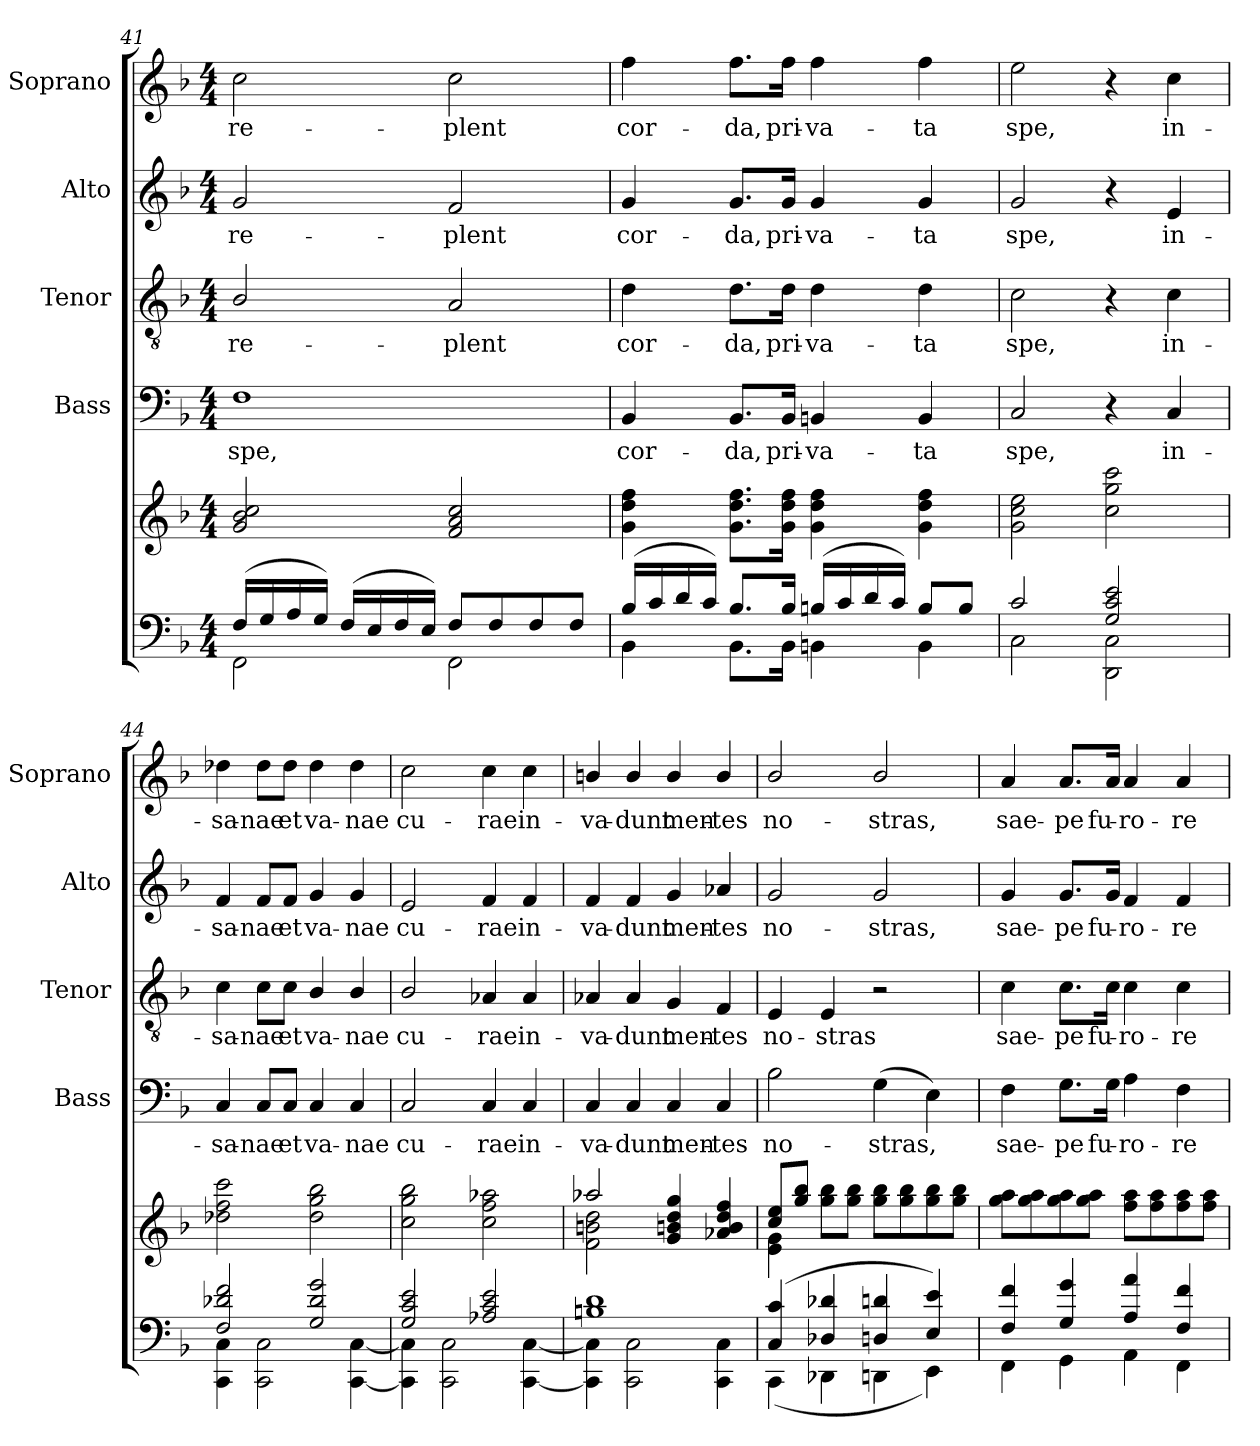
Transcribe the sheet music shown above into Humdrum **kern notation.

**kern	**kern	**kern	**text	**kern	**text	**kern	**text	**kern	**text
*part6	*part5	*part4	*part4	*part3	*part3	*part2	*part2	*part1	*part1
*staff6	*staff5	*staff4	*staff4	*staff3	*staff3	*staff2	*staff2	*staff1	*staff1
*	*	*I"Bass	*	*I"Tenor	*	*I"Alto	*	*I"Soprano	*
*	*	*I'Bass	*	*I'Tenor	*	*I'Alto	*	*I'Soprano	*
*clefF4	*clefG2	*clefF4	*	*clefGv2	*	*clefG2	*	*clefG2	*
*k[b-]	*k[b-]	*k[b-]	*	*k[b-]	*	*k[b-]	*	*k[b-]	*
*F:	*F:	*F:	*	*F:	*	*F:	*	*F:	*
*M4/4	*M4/4	*M4/4	*	*M4/4	*	*M4/4	*	*M4/4	*
=41	=41	=41	=41	=41	=41	=41	=41	=41	=41
*^	*	*	*	*	*	*	*	*	*
!	!	!	!	!LO:LY:b	!	!LO:LY:b	!	!LO:LY:b	!	!LO:LY:b
(>16F/LL	2FF\	2g/ 2b-/ 2cc/	1F	spe,	2B-/	re-	2g/	re-	2cc\	re-
16G/	.	.	.	.	.	.	.	.	.	.
16A/	.	.	.	.	.	.	.	.	.	.
16G/JJ)	.	.	.	.	.	.	.	.	.	.
(>16F/LL	.	.	.	.	.	.	.	.	.	.
16E/	.	.	.	.	.	.	.	.	.	.
16F/	.	.	.	.	.	.	.	.	.	.
16E/JJ)	.	.	.	.	.	.	.	.	.	.
!	!	!	!	!	!	!LO:LY:b	!	!LO:LY:b	!	!LO:LY:b
8F/L	2FF\	2f/ 2a/ 2cc/	.	.	2A/	-plent	2f/	-plent	2cc\	-plent
8F/	.	.	.	.	.	.	.	.	.	.
8F/	.	.	.	.	.	.	.	.	.	.
8F/J	.	.	.	.	.	.	.	.	.	.
=42	=42	=42	=42	=42	=42	=42	=42	=42	=42	=42
!	!	!	!	!LO:LY:b	!	!LO:LY:b	!	!LO:LY:b	!	!LO:LY:b
(>16B-/LL	4BB-\	4g\ 4dd\ 4ff\	4BB-/	cor-	4d\	cor-	4g/	cor-	4ff\	cor-
16c/	.	.	.	.	.	.	.	.	.	.
16d/	.	.	.	.	.	.	.	.	.	.
16c/JJ)	.	.	.	.	.	.	.	.	.	.
!	!	!	!	!LO:LY:b	!	!LO:LY:b	!	!LO:LY:b	!	!LO:LY:b
8.B-/L	8.BB-\L	8.g\ 8.dd\ 8.ff\L	8.BB-/L	-da,	8.d\L	-da,	8.g/L	-da,	8.ff\L	-da,
!	!	!	!	!LO:LY:b	!	!LO:LY:b	!	!LO:LY:b	!	!LO:LY:b
16B-/Jk	16BB-\Jk	16g\ 16dd\ 16ff\Jk	16BB-/Jk	pri-	16d\Jk	pri-	16g/Jk	pri-	16ff\Jk	pri-
!	!	!	!	!LO:LY:b	!	!LO:LY:b	!	!LO:LY:b	!	!LO:LY:b
(>16Bn/LL	4BBn\	4g\ 4dd\ 4ff\	4BBn/	-va-	4d\	-va-	4g/	-va-	4ff\	-va-
16c/	.	.	.	.	.	.	.	.	.	.
16d/	.	.	.	.	.	.	.	.	.	.
16c/JJ)	.	.	.	.	.	.	.	.	.	.
!	!	!	!	!LO:LY:b	!	!LO:LY:b	!	!LO:LY:b	!	!LO:LY:b
8B/L	4BB\	4g\ 4dd\ 4ff\	4BB/	-ta	4d\	-ta	4g/	-ta	4ff\	-ta
8B/J	.	.	.	.	.	.	.	.	.	.
=43	=43	=43	=43	=43	=43	=43	=43	=43	=43	=43
!	!	!	!	!LO:LY:b	!	!LO:LY:b	!	!LO:LY:b	!	!LO:LY:b
2c/	2C\	2g\ 2cc\ 2ee\	2C/	spe,	2c\	spe,	2g/	spe,	2ee\	spe,
2G/ 2c/ 2e/	2DD\ 2C\	2cc\ 2gg\ 2ccc\	4r	.	4r	.	4r	.	4r	.
!	!	!	!	!LO:LY:b	!	!LO:LY:b	!	!LO:LY:b	!	!LO:LY:b
.	.	.	4C/	in-	4c\	in-	4e/	in-	4cc\	in-
=44	=44	=44	=44	=44	=44	=44	=44	=44	=44	=44
!	!	!	!	!LO:LY:b	!	!LO:LY:b	!	!LO:LY:b	!	!LO:LY:b
2F/ 2d-X/ 2f/	4CC\ 4C\	2dd-X\ 2ff\ 2ccc\	4C/	-sa-	4c\	-sa-	4f/	-sa-	4dd-X\	-sa-
!	!	!	!	!LO:LY:b	!	!LO:LY:b	!	!LO:LY:b	!	!LO:LY:b
.	2CC\ 2C\	.	8C/L	-nae	8c\L	-nae	8f/L	-nae	8dd-\L	-nae
!	!	!	!	!LO:LY:b	!	!LO:LY:b	!	!LO:LY:b	!	!LO:LY:b
.	.	.	8C/J	et	8c\J	et	8f/J	et	8dd-\J	et
!	!	!	!	!LO:LY:b	!	!LO:LY:b	!	!LO:LY:b	!	!LO:LY:b
2G/ 2d-/ 2g/	.	2dd-\ 2gg\ 2bb-\	4C/	va-	4B-/	va-	4g/	va-	4dd-\	va-
!	!	!	!	!LO:LY:b	!	!LO:LY:b	!	!LO:LY:b	!	!LO:LY:b
.	[<4CC\ [<4C\	.	4C/	-nae	4B-/	-nae	4g/	-nae	4dd-\	-nae
=45	=45	=45	=45	=45	=45	=45	=45	=45	=45	=45
!	!	!	!	!LO:LY:b	!	!LO:LY:b	!	!LO:LY:b	!	!LO:LY:b
2G/ 2c/ 2e/	4CC\] 4C\]	2cc\ 2gg\ 2bb-\	2C/	cu-	2B-/	cu-	2e/	cu-	2cc\	cu-
.	2CC\ 2C\	.	.	.	.	.	.	.	.	.
!	!	!	!	!LO:LY:b	!	!LO:LY:b	!	!LO:LY:b	!	!LO:LY:b
2A-X/ 2c/ 2e/	.	2cc\ 2ff\ 2aa-X\	4C/	-rae	4A-X/	-rae	4f/	-rae	4cc\	-rae
!	!	!	!	!LO:LY:b	!	!LO:LY:b	!	!LO:LY:b	!	!LO:LY:b
.	[<4CC\ [<4C\	.	4C/	in-	4A-/	in-	4f/	in-	4cc\	in-
!!LO:LB:g=z
=46	=46	=46	=46	=46	=46	=46	=46	=46	=46	=46
*	*	*^	*	*	*	*	*	*	*	*
!	!	!	!	!	!LO:LY:b	!	!LO:LY:b	!	!LO:LY:b	!	!LO:LY:b
1Bn 1d	4CC\] 4C\]	2aa-X/	2f\ 2bn\ 2dd\	4C/	-va-	4A-X/	-va-	4f/	-va-	4bn/	-va-
!	!	!	!	!	!LO:LY:b	!	!LO:LY:b	!	!LO:LY:b	!	!LO:LY:b
.	2CC\ 2C\	.	.	4C/	-dunt	4A-/	-dunt	4f/	-dunt	4b/	-dunt
!	!	!	!	!	!LO:LY:b	!	!LO:LY:b	!	!LO:LY:b	!	!LO:LY:b
.	.	4g/ 4bn/ 4dd/ 4gg/	2ryy	4C/	men-	4G/	men-	4g/	men-	4b/	men-
!	!	!	!	!	!LO:LY:b	!	!LO:LY:b	!	!LO:LY:b	!	!LO:LY:b
.	4CC\ 4C\	4a-X/ 4b/ 4dd/ 4ff/	.	4C/	-tes	4F/	-tes	4a-X/	-tes	4b/	-tes
=47	=47	=47	=47	=47	=47	=47	=47	=47	=47	=47	=47
!	!	!	!	!	!LO:LY:b	!	!LO:LY:b	!	!LO:LY:b	!	!LO:LY:b
(>4C/ 4c/	(<4CC\	8cc/ 8ee/L	4e\ 4g\	2B-\	no-	4E/	no-	2g/	no-	2b-/	no-
.	.	8gg/ 8bb-/J	.	.	.	.	.	.	.	.	.
!	!	!	!	!	!	!	!LO:LY:b	!	!	!	!
4D-X/ 4d-X/	4DD-X\	8gg\ 8bb-\L	4ryy	.	.	4E/	-stras	.	.	.	.
.	.	8gg\ 8bb-\J	.	.	.	.	.	.	.	.	.
!	!	!	!	!	!LO:LY:b	!	!	!	!LO:LY:b	!	!LO:LY:b
4Dn/ 4dn/	4DDn\	8gg\ 8bb-\L	2ryy	(>4G\	-stras,	2r	.	2g/	-stras,	2b-/	-stras,
.	.	8gg\ 8bb-\	.	.	.	.	.	.	.	.	.
4E/ 4e/)	4EE\)	8gg\ 8bb-\	.	4E\)	.	.	.	.	.	.	.
.	.	8gg\ 8bb-\J	.	.	.	.	.	.	.	.	.
=48	=48	=48	=48	=48	=48	=48	=48	=48	=48	=48	=48
!	!	!	!	!	!LO:LY:b	!	!LO:LY:b	!	!LO:LY:b	!	!LO:LY:b
4F/ 4f/	4FF\	8gg\ 8aa\L	2ryy	4F\	sae-	4c\	sae-	4g/	sae-	4a/	sae-
.	.	8gg\ 8aa\	.	.	.	.	.	.	.	.	.
!	!	!	!	!	!LO:LY:b	!	!LO:LY:b	!	!LO:LY:b	!	!LO:LY:b
4G/ 4g/	4GG\	8gg\ 8aa\	.	8.G\L	-pe	8.c\L	-pe	8.g/L	-pe	8.a/L	-pe
.	.	8gg\ 8aa\J	.	.	.	.	.	.	.	.	.
!	!	!	!	!	!LO:LY:b	!	!LO:LY:b	!	!LO:LY:b	!	!LO:LY:b
.	.	.	.	16G\Jk	fu-	16c\Jk	fu-	16g/Jk	fu-	16a/Jk	fu-
!	!	!	!	!	!LO:LY:b	!	!LO:LY:b	!	!LO:LY:b	!	!LO:LY:b
4A/ 4a/	4AA\	8ff\ 8aa\L	2ryy	4A\	-ro-	4c\	-ro-	4f/	-ro-	4a/	-ro-
.	.	8ff\ 8aa\	.	.	.	.	.	.	.	.	.
!	!	!	!	!	!LO:LY:b	!	!LO:LY:b	!	!LO:LY:b	!	!LO:LY:b
4F/ 4f/	4FF\	8ff\ 8aa\	.	4F\	-re	4c\	-re	4f/	-re	4a/	-re
.	.	8ff\ 8aa\J	.	.	.	.	.	.	.	.	.
*v	*v	*	*	*	*	*	*	*	*	*	*
*	*v	*v	*	*	*	*	*	*	*	*
=	=	=	=	=	=	=	=	=	=
*-	*-	*-	*-	*-	*-	*-	*-	*-	*-
